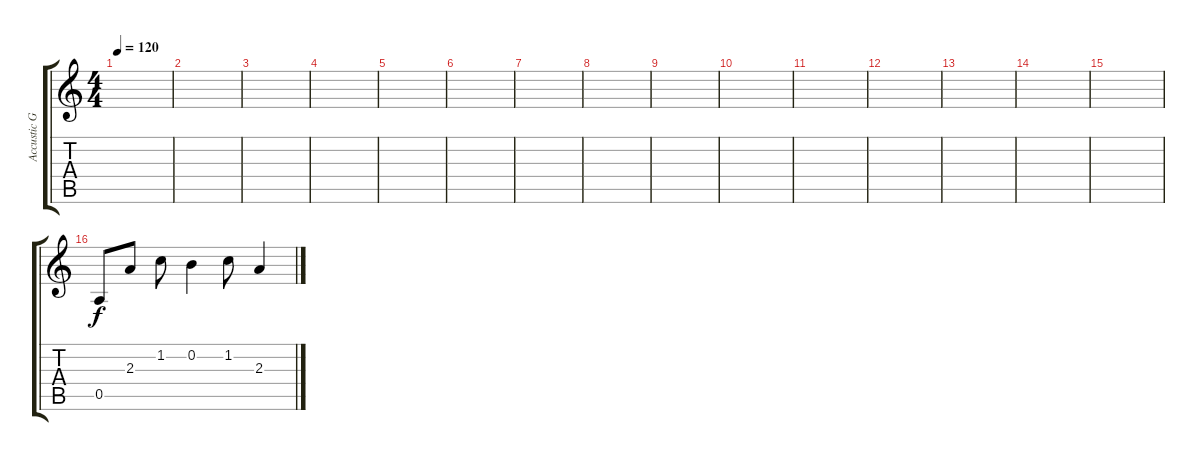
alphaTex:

\track ("Accustic Gitarre" "Accustic G") {instrument acousticguitarnylon}
\staff {score tabs}
\tuning (E4 B3 G3 D3 A2 E2) {hide}
\ts (4 4)
\tempo 120
\clef g2
\ks c
|
|
|
|
|
|
|
|
|
|
|
|
|
|
|
0.5.8 2.3.8 1.2.8 0.2.4 1.2.8 2.3.4
